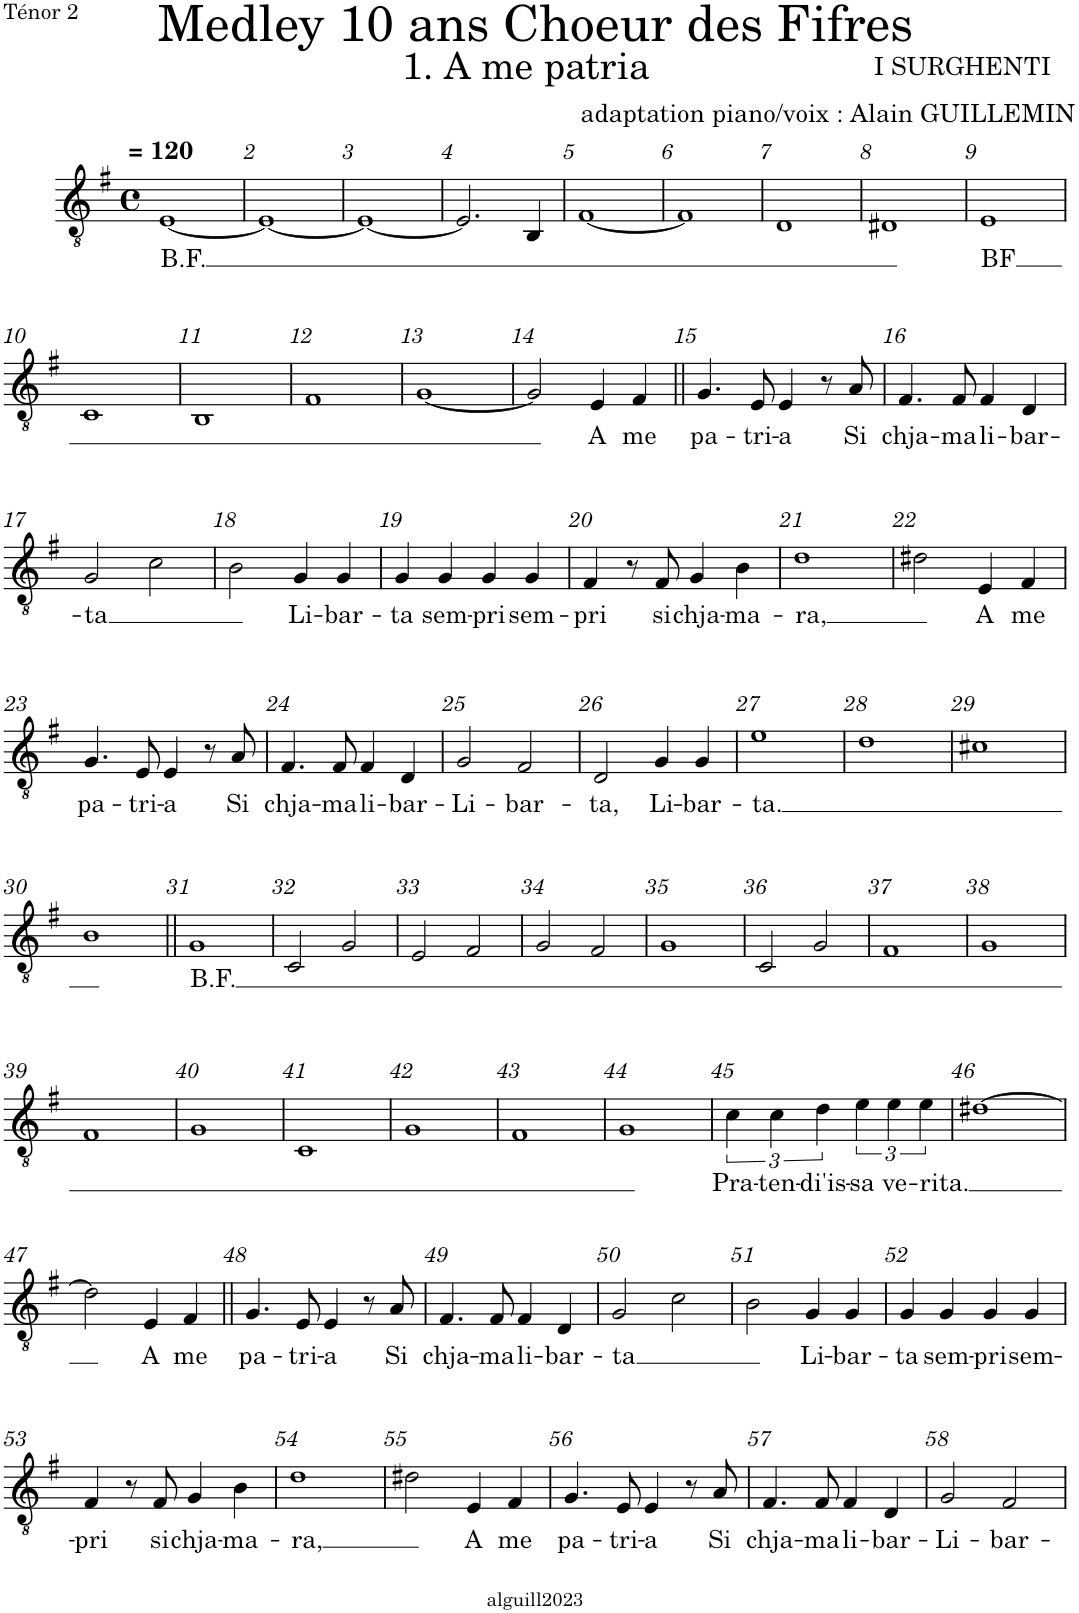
**kern	**text
*part1	*part1
*staff1	*staff1
*I"Ténor 2	*
*I'T 2	*
*clefGv2	*
*k[f#]	*
*G:	*
*M4/4	*
*met(c)	*
=1	=1
!LO:TX:a:B:t== 120	!
!	!LO:LY:b
[1E	B.F.
=2	=2
1E_	.
=3	=3
1E_	.
=4	=4
2.E/]	.
4BB/	.
=5	=5
[1F#	.
=6	=6
1F#]	.
=7	=7
1D	.
=8	=8
1D#X	.
=9	=9
!	!LO:LY:b
1E	BF
!!LO:LB:g=z
=10	=10
1C	.
=11	=11
1BB	.
=12	=12
1F#	.
=13	=13
[1G	.
=14	=14
2G/]	.
!	!LO:LY:b
4E/	A
!	!LO:LY:b
4F#/	me
=15||	=15||
!	!LO:LY:b
4.G/	pa-
!	!LO:LY:b
8E/	-tri-
!	!LO:LY:b
4E/	-a
8r	.
!	!LO:LY:b
8A/	Si
=16	=16
!	!LO:LY:b
4.F#/	chja-
!	!LO:LY:b
8F#/	-ma
!	!LO:LY:b
4F#/	li-
!	!LO:LY:b
4D/	-bar-
!!LO:LB:g=z
=17	=17
!	!LO:LY:b
2G/	-ta
2c\	.
=18	=18
2B\	.
!	!LO:LY:b
4G/	Li-
!	!LO:LY:b
4G/	-bar-
=19	=19
!	!LO:LY:b
4G/	-ta
!	!LO:LY:b
4G/	sem-
!	!LO:LY:b
4G/	-pri
!	!LO:LY:b
4G/	sem-
=20	=20
!	!LO:LY:b
4F#/	-pri
8r	.
!	!LO:LY:b
8F#/	si
!	!LO:LY:b
4G/	chja-
!	!LO:LY:b
4B\	-ma-
=21	=21
!	!LO:LY:b
1d	-ra,
=22	=22
2d#X\	.
!	!LO:LY:b
4E/	A
!	!LO:LY:b
4F#/	me
!!LO:LB:g=z
=23	=23
!	!LO:LY:b
4.G/	pa-
!	!LO:LY:b
8E/	-tri-
!	!LO:LY:b
4E/	-a
8r	.
!	!LO:LY:b
8A/	Si
=24	=24
!	!LO:LY:b
4.F#/	chja-
!	!LO:LY:b
8F#/	-ma
!	!LO:LY:b
4F#/	li-
!	!LO:LY:b
4D/	-bar-
=25	=25
!	!LO:LY:b
2G/	-Li-
!	!LO:LY:b
2F#/	-bar-
=26	=26
!	!LO:LY:b
2D/	-ta,
!	!LO:LY:b
4G/	Li-
!	!LO:LY:b
4G/	-bar-
=27	=27
!	!LO:LY:b
1e	-ta.
=28	=28
1d	.
=29	=29
1c#X	.
!!LO:LB:g=z
=30	=30
1B	.
=31||	=31||
!	!LO:LY:b
1G	B.F.
=32	=32
2C/	.
2G/	.
=33	=33
2E/	.
2F#/	.
=34	=34
2G/	.
2F#/	.
=35	=35
1G	.
=36	=36
2C/	.
2G/	.
=37	=37
1F#	.
=38	=38
1G	.
!!LO:LB:g=z
=39	=39
1F#	.
=40	=40
1G	.
=41	=41
1C	.
=42	=42
1G	.
=43	=43
1F#	.
=44	=44
1G	.
=45	=45
!	!LO:LY:b
6c\	Pra-
!	!LO:LY:b
6c\	-ten-
!	!LO:LY:b
6d\	-di'is-
!	!LO:LY:b
6e\	-sa
!	!LO:LY:b
6e\	ve-
!	!LO:LY:b
6e\	-rita.
=46	=46
[1d#X	.
!!LO:LB:g=z
=47	=47
2d#\]	.
!	!LO:LY:b
4E/	A
!	!LO:LY:b
4F#/	me
=48||	=48||
!	!LO:LY:b
4.G/	pa-
!	!LO:LY:b
8E/	-tri-
!	!LO:LY:b
4E/	-a
8r	.
!	!LO:LY:b
8A/	Si
=49	=49
!	!LO:LY:b
4.F#/	chja-
!	!LO:LY:b
8F#/	-ma
!	!LO:LY:b
4F#/	li-
!	!LO:LY:b
4D/	-bar-
=50	=50
!	!LO:LY:b
2G/	-ta
2c\	.
=51	=51
2B\	.
!	!LO:LY:b
4G/	Li-
!	!LO:LY:b
4G/	-bar-
=52	=52
!	!LO:LY:b
4G/	-ta
!	!LO:LY:b
4G/	sem-
!	!LO:LY:b
4G/	-pri
!	!LO:LY:b
4G/	sem-
!!LO:LB:g=z
=53	=53
!	!LO:LY:b
4F#/	-pri
8r	.
!	!LO:LY:b
8F#/	si
!	!LO:LY:b
4G/	chja-
!	!LO:LY:b
4B\	-ma-
=54	=54
!	!LO:LY:b
1d	-ra,
=55	=55
2d#X\	.
!	!LO:LY:b
4E/	A
!	!LO:LY:b
4F#/	me
=56	=56
!	!LO:LY:b
4.G/	pa-
!	!LO:LY:b
8E/	-tri-
!	!LO:LY:b
4E/	-a
8r	.
!	!LO:LY:b
8A/	Si
=57	=57
!	!LO:LY:b
4.F#/	chja-
!	!LO:LY:b
8F#/	-ma
!	!LO:LY:b
4F#/	li-
!	!LO:LY:b
4D/	-bar-
=58	=58
!	!LO:LY:b
2G/	-Li-
!	!LO:LY:b
2F#/	-bar-
=	=
*-	*-
